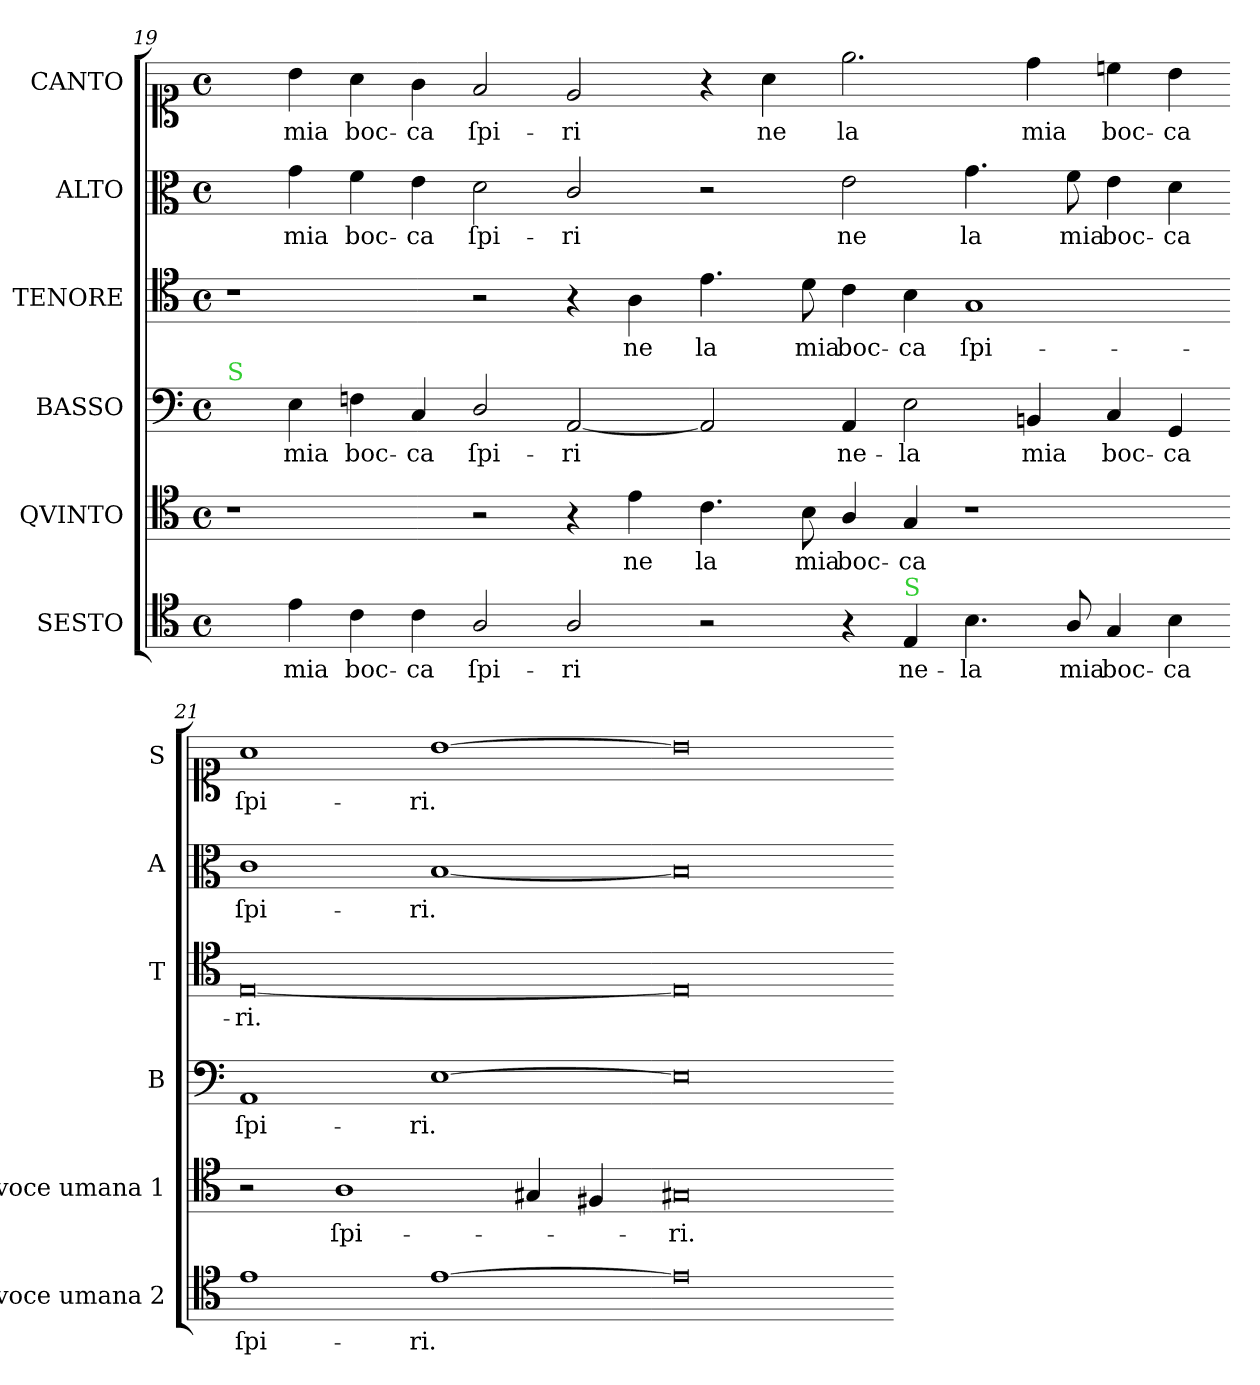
**kern	**text	**kern	**text	**kern	**text	**kern	**text	**kern	**text	**kern	**text
*part6	*part6	*part5	*part5	*part4	*part4	*part3	*part3	*part2	*part2	*part1	*part1
*staff6	*staff6	*staff5	*staff5	*staff4	*staff4	*staff3	*staff3	*staff2	*staff2	*staff1	*staff1
*I"SESTO	*	*I"QVINTO	*	*I"BASSO	*	*I"TENORE	*	*I"ALTO	*	*I"CANTO	*
*I'voce umana 2	*	*I'voce umana 1	*	*I'B	*	*I'T	*	*I'A	*	*I'S	*
*clefC4	*	*clefC4	*	*clefF4	*	*clefC4	*	*clefC3	*	*clefC1	*
*k[]	*	*k[]	*	*k[]	*	*k[]	*	*k[]	*	*k[]	*
*A:aeo	*	*A:aeo	*	*A:aeo	*	*A:aeo	*	*A:aeo	*	*A:aeo	*
*M2/1	*	*M2/1	*	*M2/1	*	*M2/1	*	*M2/1	*	*M2/1	*
*met(c)	*	*met(c)	*	*met(c)	*	*met(c)	*	*met(c)	*	*met(c)	*
=19	=19	=19	=19	=19	=19	=19	=19	=19	=19	=19	=19
!	!	!	!	!LO:TX:a:color=limegreen:t=S	!	!	!	!	!	!	!
4ryy	.	1r	.	4ryy	.	1r	.	4ryy	.	4ryy	.
4e\	mia	.	.	4E\	mia	.	.	4g\	mia	4b\	mia
4c\	boc-	.	.	4Fn\	boc-	.	.	4f\	boc-	4a\	boc-
4c\	-ca	.	.	4C/	-ca	.	.	4e\	-ca	4g\	-ca
2A/	ſpi-	2r	.	2D/	ſpi-	2r	.	2d\	ſpi-	2f/	ſpi-
2A/	-ri	4r	.	[2AA/	-ri	4r	.	2c/	-ri	2e/	-ri
.	.	4e\	ne	.	.	4A\	ne	.	.	.	.
=20-	=20-	=20-	=20-	=20-	=20-	=20-	=20-	=20-	=20-	=20-	=20-
2r	.	4.c\	la	2AA/]	.	4.e\	la	2r	.	4r	.
.	.	.	.	.	.	.	.	.	.	4a\	ne
.	.	8B\	mia	.	.	8d\	mia	.	.	.	.
4r	.	4A/	boc-	4AA/	ne-	4c\	boc-	2e\	ne	2.ee\	la
!LO:TX:a:color=limegreen:t=S	!	!	!	!	!	!	!	!	!	!	!
4E/	ne-	4G/	-ca	2E\	-la	4B\	-ca	.	.	.	.
4.B\	-la	1r	.	.	.	1G	ſpi-	4.g\	la	.	.
.	.	.	.	4BBn/	mia	.	.	.	.	4dd\	mia
8A/	mia	.	.	.	.	.	.	8f\	mia	.	.
4G/	boc-	.	.	4C/	boc-	.	.	4e\	boc-	4ccn\	boc-
4B\	-ca	.	.	4GG/	-ca	.	.	4d\	-ca	4b\	-ca
=21-	=21-	=21-	=21-	=21-	=21-	=21-	=21-	=21-	=21-	=21-	=21-
1e	ſpi-	2r	.	1AA	ſpi-	[0E	-ri.	1c	ſpi-	1a	ſpi-
.	.	1A	ſpi-	.	.	.	.	.	.	.	.
[1e	-ri.	.	.	[1E	-ri.	.	.	[1B	-ri.	[1b	-ri.
.	.	4G#X/	.	.	.	.	.	.	.	.	.
.	.	4F#X/	.	.	.	.	.	.	.	.	.
=22-	=22-	=22-	=22-	=22-	=22-	=22-	=22-	=22-	=22-	=22-	=22-
0e]	.	0G#X	-ri.	0E]	.	0E]	.	0B]	.	0b]	.
=-	=-	=-	=-	=-	=-	=-	=-	=-	=-	=-	=-
*-	*-	*-	*-	*-	*-	*-	*-	*-	*-	*-	*-
